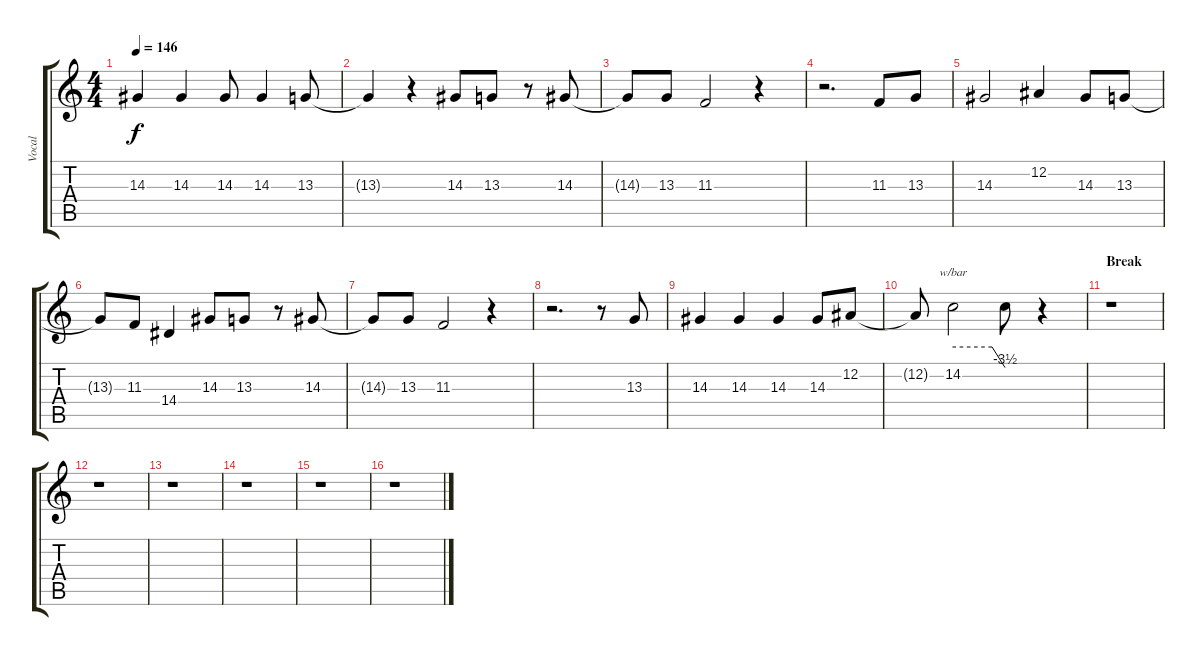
\track ("Vocal" "Vocal") {instrument viola}
\staff {score tabs}
\tuning (Eb4 Bb3 Gb3 Db3 Ab2 Eb2) {hide}
\ts (4 4)
\tempo 146
\clef g2
\ks c
14.3.4{dy f} 14.3.4 14.3.8 14.3.4 13.3.8 |
13.3{t}.4 r.4 14.3.8 13.3.8 r.8 14.3.8 |
14.3{t}.8 13.3.8 11.3.2 r.4 |
r.2{d} 11.3.8 13.3.8 |
14.3.2 12.2.4 14.3.8 13.3.8 |
13.3{t}.8 11.3.8 14.4.4 14.3.8 13.3.8 r.8 14.3.8 |
14.3{t}.8 13.3.8 11.3.2 r.4 |
r.2{d} r.8 13.3.8 |
14.3.4 14.3.4 14.3.4 14.3.8 12.2.8 |
12.2{t}.8 14.2.2{tbe (custom default 0 0 45 0 60 -14)} 14.2{t}.8 r.4 |
\section ("" "Break")
r.1 |
r.1 |
r.1 |
r.1 |
r.1 |
r.1
